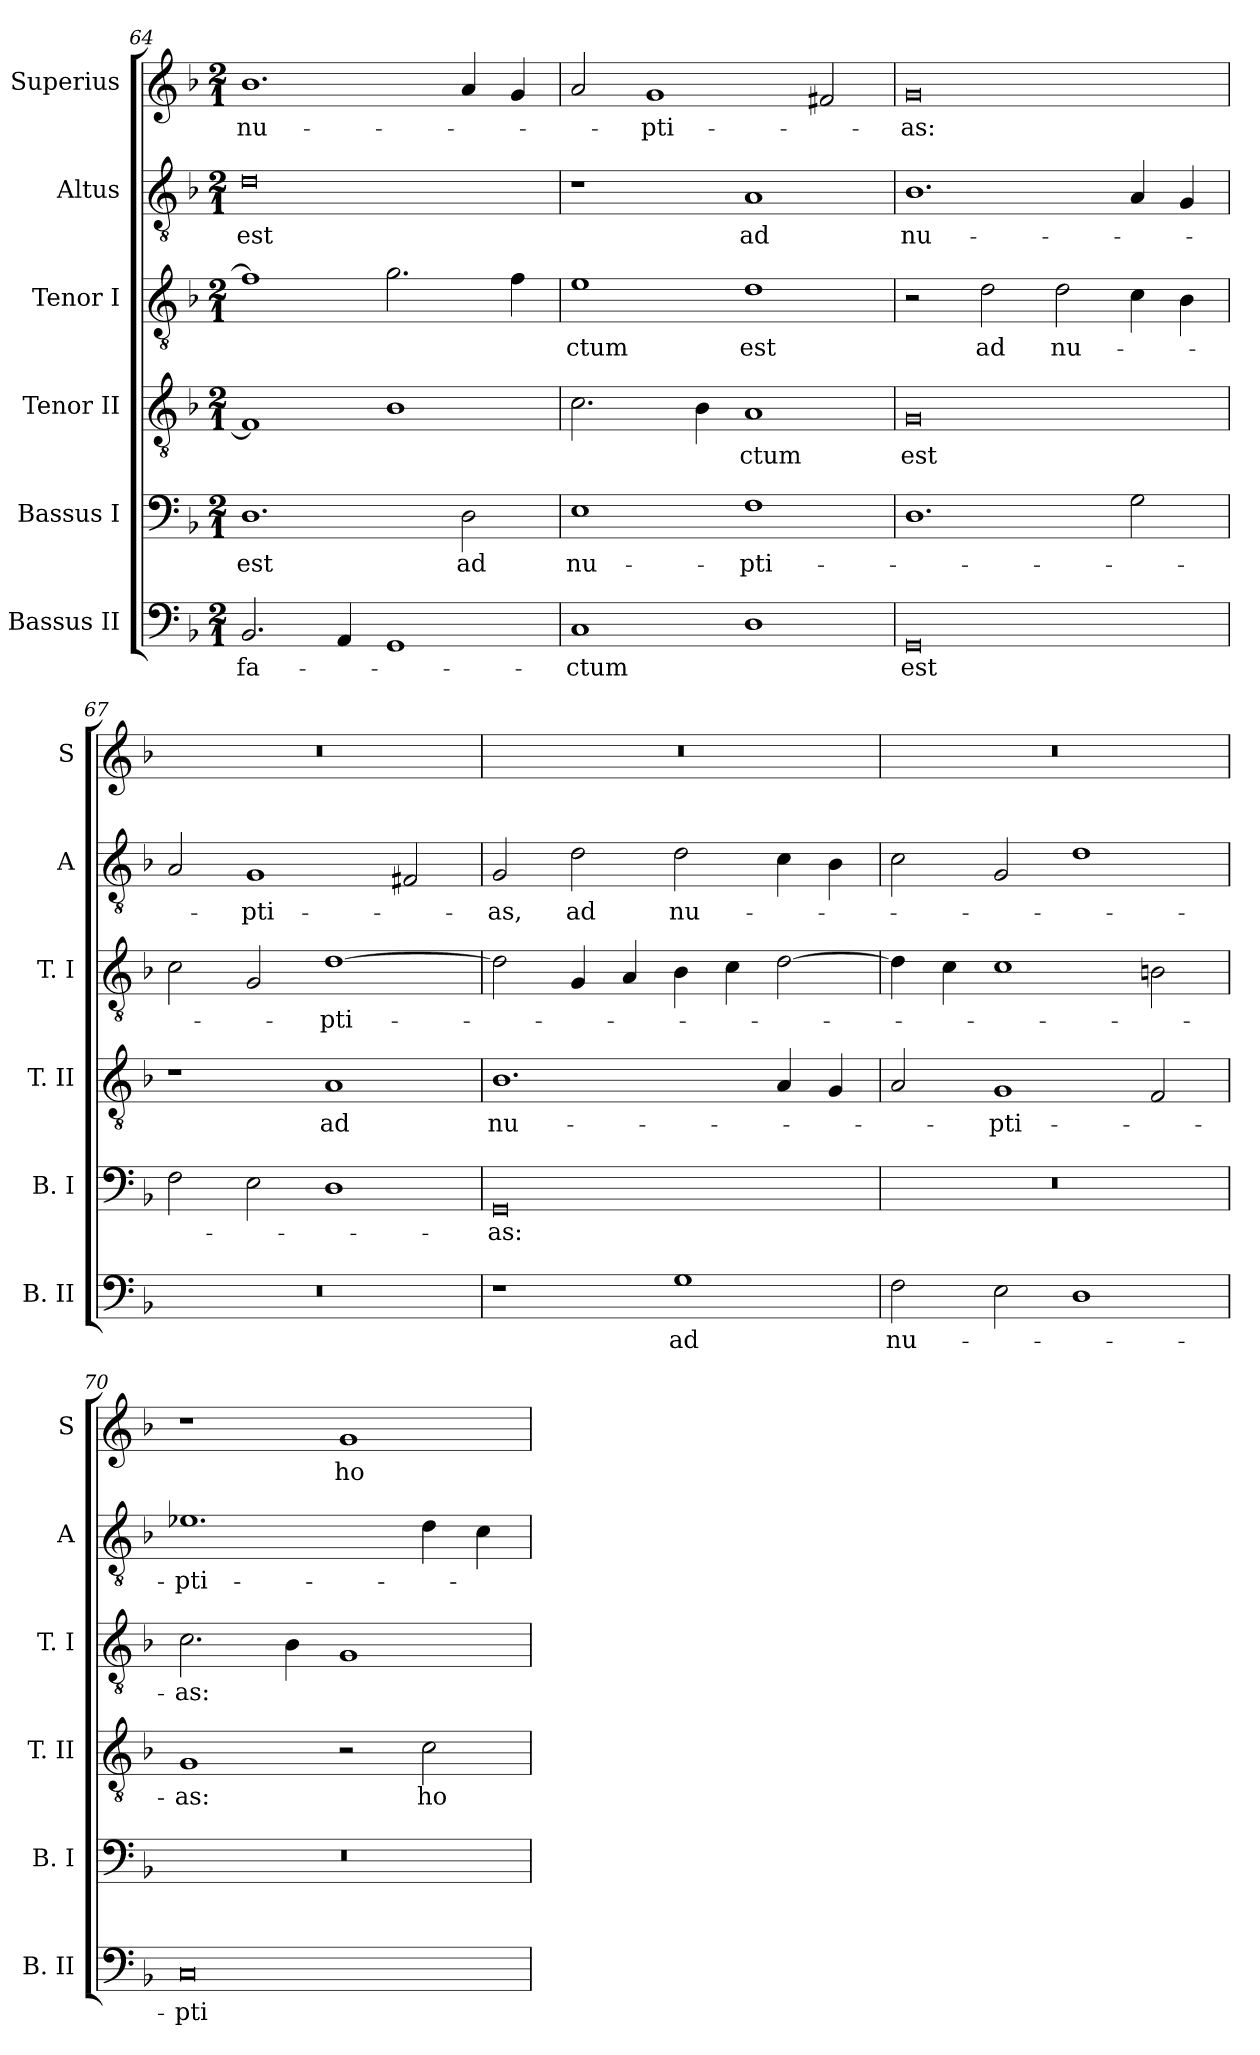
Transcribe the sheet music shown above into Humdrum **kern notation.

**kern	**text	**kern	**text	**kern	**text	**kern	**text	**kern	**text	**kern	**text
*part6	*part6	*part5	*part5	*part4	*part4	*part3	*part3	*part2	*part2	*part1	*part1
*staff6	*staff6	*staff5	*staff5	*staff4	*staff4	*staff3	*staff3	*staff2	*staff2	*staff1	*staff1
*I"Bassus II	*	*I"Bassus I	*	*I"Tenor II	*	*I"Tenor I	*	*I"Altus	*	*I"Superius	*
*I'B. II	*	*I'B. I	*	*I'T. II	*	*I'T. I	*	*I'A	*	*I'S	*
*clefF4	*	*clefF4	*	*clefGv2	*	*clefGv2	*	*clefGv2	*	*clefG2	*
*k[b-]	*	*k[b-]	*	*k[b-]	*	*k[b-]	*	*k[b-]	*	*k[b-]	*
*F:	*	*F:	*	*F:	*	*F:	*	*F:	*	*F:	*
*M2/1	*	*M2/1	*	*M2/1	*	*M2/1	*	*M2/1	*	*M2/1	*
=64	=64	=64	=64	=64	=64	=64	=64	=64	=64	=64	=64
2.BB-	fa-	1.D	est	1F]	.	1f]	.	0d	est	1.b-	nu-
4AA	.	.	.	.	.	.	.	.	.	.	.
1GG	.	.	.	1B-	.	2.g	.	.	.	.	.
.	.	2D	ad	.	.	.	.	.	.	4a	.
.	.	.	.	.	.	4f	.	.	.	4g	.
=65	=65	=65	=65	=65	=65	=65	=65	=65	=65	=65	=65
1C	-ctum	1E	nu-	2.c	.	1e	-ctum	1r	.	2a	.
.	.	.	.	.	.	.	.	.	.	1g	-pti-
.	.	.	.	4B-	.	.	.	.	.	.	.
1D	.	1F	-pti-	1A	-ctum	1d	est	1A	ad	.	.
.	.	.	.	.	.	.	.	.	.	2f#X	.
=66	=66	=66	=66	=66	=66	=66	=66	=66	=66	=66	=66
0GG	est	1.D	.	0G	est	2r	.	1.B-	nu-	0g	-as:
.	.	.	.	.	.	2d	ad	.	.	.	.
.	.	.	.	.	.	2d	nu-	.	.	.	.
.	.	2G	.	.	.	4c	.	4A	.	.	.
.	.	.	.	.	.	4B-	.	4G	.	.	.
=67	=67	=67	=67	=67	=67	=67	=67	=67	=67	=67	=67
0r	.	2F	.	1r	.	2c	.	2A	.	0r	.
.	.	2E	.	.	.	2G	.	1G	-pti-	.	.
.	.	1D	.	1A	ad	[1d	-pti-	.	.	.	.
.	.	.	.	.	.	.	.	2F#X	.	.	.
=68	=68	=68	=68	=68	=68	=68	=68	=68	=68	=68	=68
1r	.	0GG	-as:	1.B-	nu-	2d]	.	2G	-as,	0r	.
.	.	.	.	.	.	4G	.	2d	ad	.	.
.	.	.	.	.	.	4A	.	.	.	.	.
1G	ad	.	.	.	.	4B-	.	2d	nu-	.	.
.	.	.	.	.	.	4c	.	.	.	.	.
.	.	.	.	4A	.	[2d	.	4c	.	.	.
.	.	.	.	4G	.	.	.	4B-	.	.	.
=69	=69	=69	=69	=69	=69	=69	=69	=69	=69	=69	=69
2F	nu-	0r	.	2A	.	4d]	.	2c	.	0r	.
.	.	.	.	.	.	4c	.	.	.	.	.
2E	.	.	.	1G	-pti-	1c	.	2G	.	.	.
1D	.	.	.	.	.	.	.	1d	.	.	.
.	.	.	.	2F	.	2Bn	.	.	.	.	.
=70	=70	=70	=70	=70	=70	=70	=70	=70	=70	=70	=70
0C	-pti-	0r	.	1G	-as:	2.c	-as:	1.e-X	-pti-	1r	.
.	.	.	.	.	.	4B-	.	.	.	.	.
.	.	.	.	2r	.	1G	.	.	.	1g	ho-
.	.	.	.	2c	ho-	.	.	4d	.	.	.
.	.	.	.	.	.	.	.	4c	.	.	.
=	=	=	=	=	=	=	=	=	=	=	=
*-	*-	*-	*-	*-	*-	*-	*-	*-	*-	*-	*-
